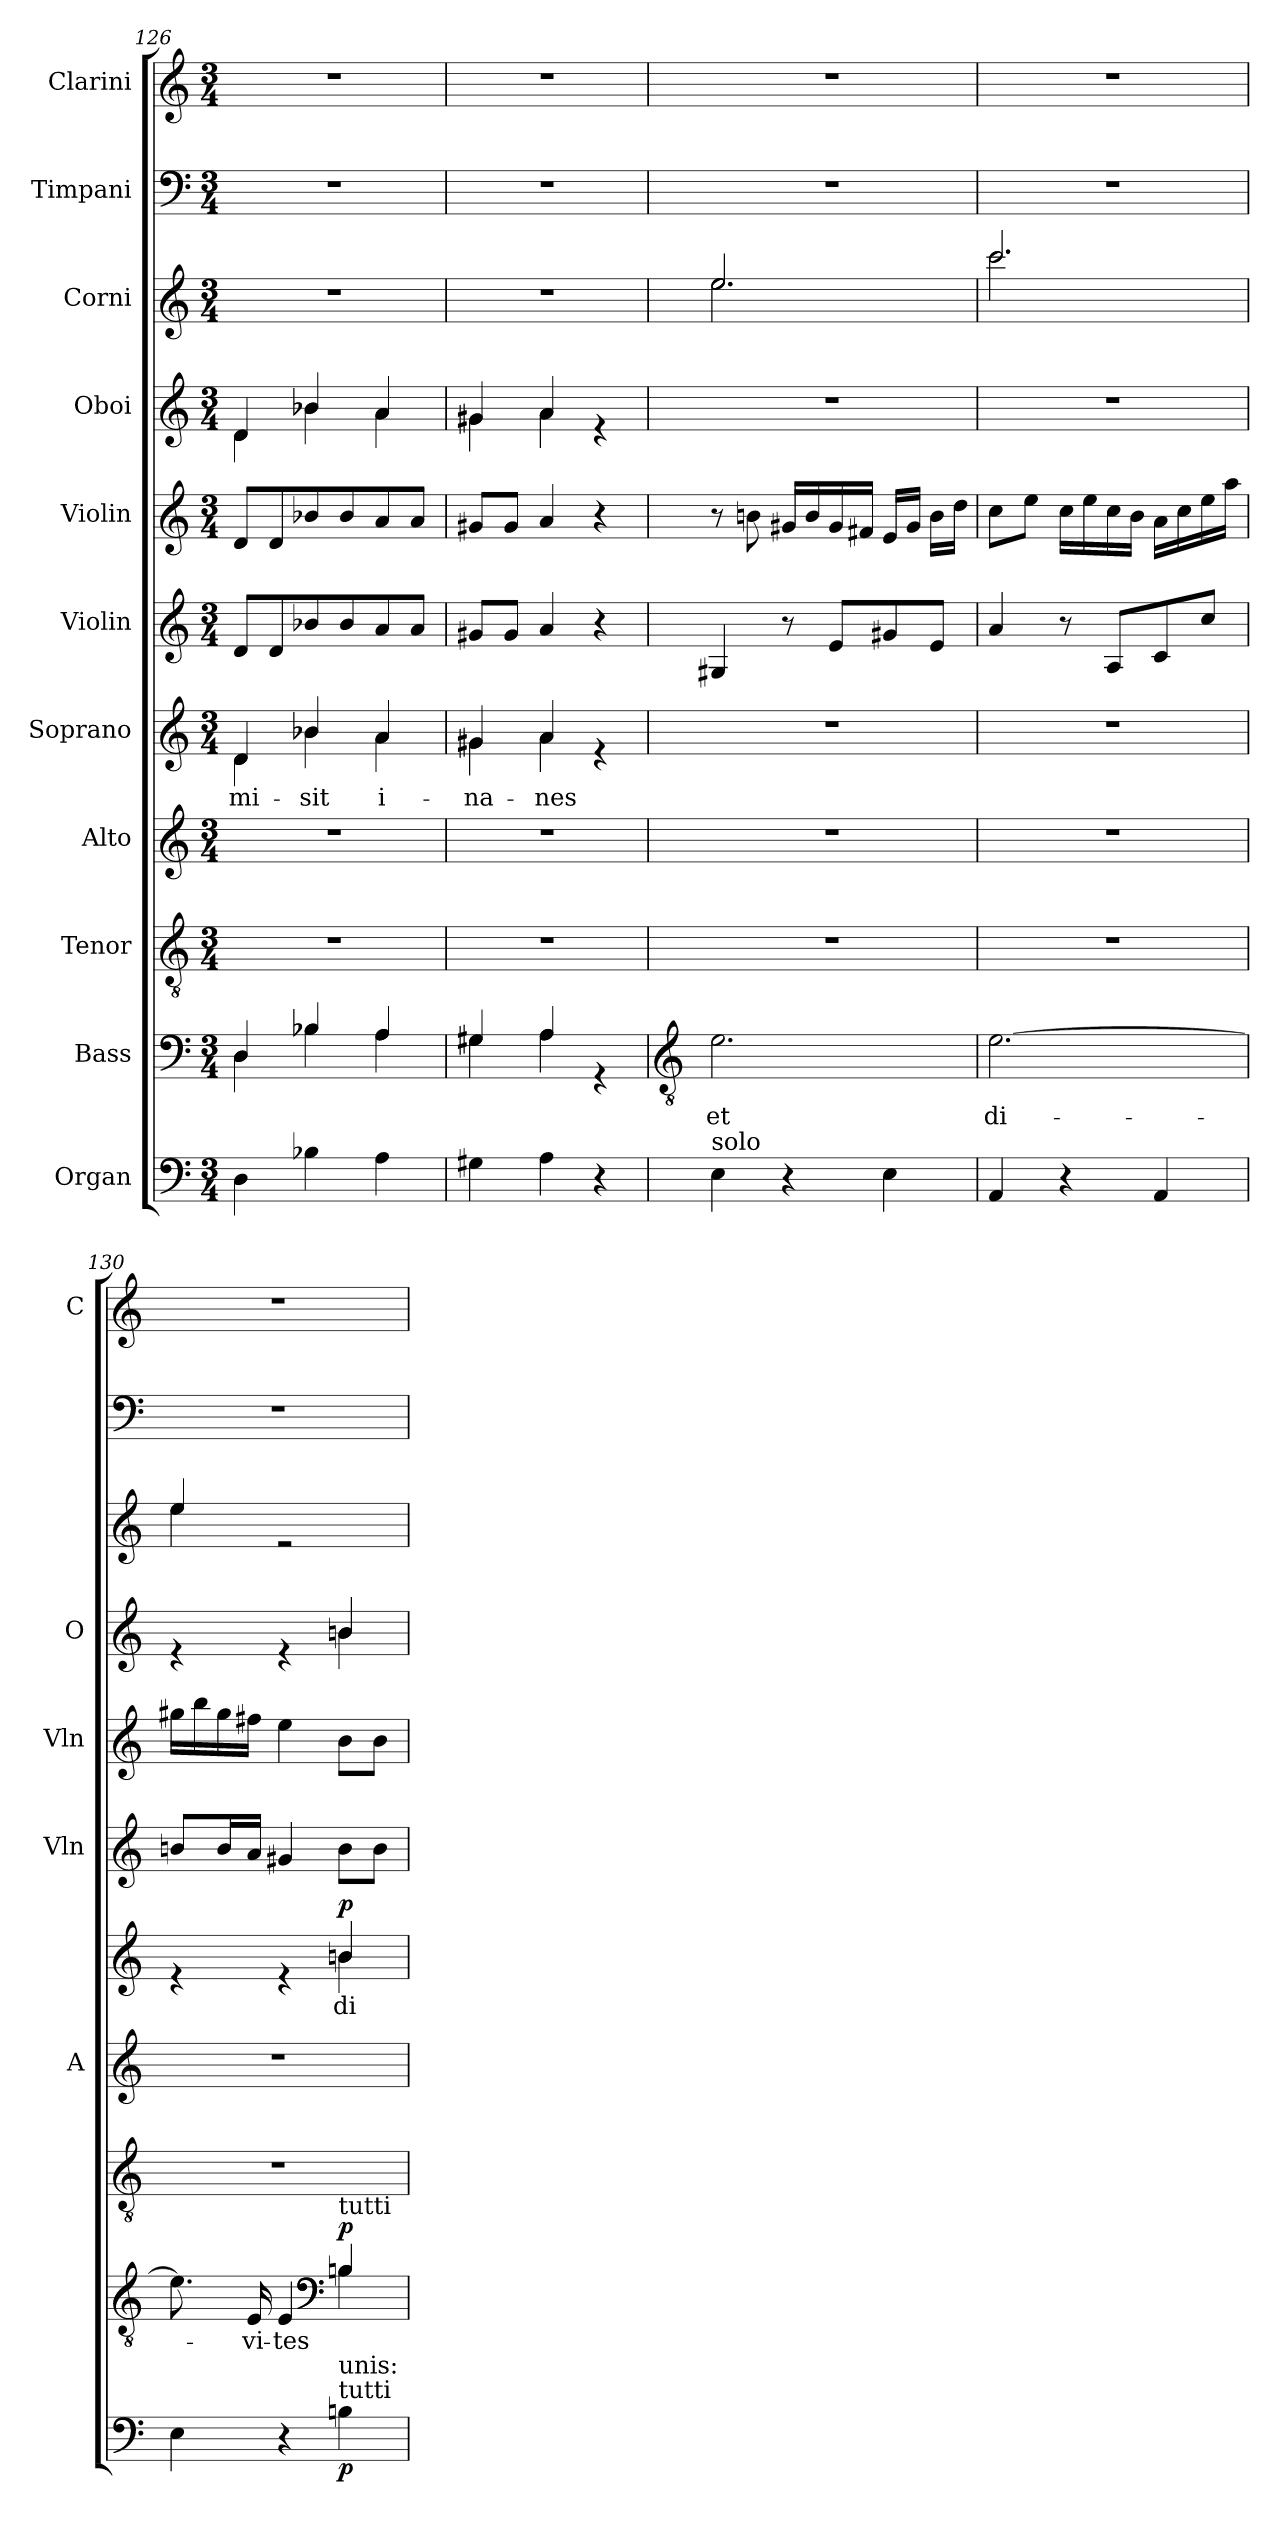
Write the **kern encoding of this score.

**kern	**dynam	**kern	**text	**dynam	**kern	**kern	**kern	**text	**dynam	**kern	**kern	**kern	**kern	**kern	**kern
*part11	*part11	*part10	*part10	*part10	*part9	*part8	*part7	*part7	*part7	*part6	*part5	*part4	*part3	*part2	*part1
*staff11	*staff11	*staff10	*staff10	*staff10	*staff9	*staff8	*staff7	*staff7	*staff7	*staff6	*staff5	*staff4	*staff3	*staff2	*staff1
*I"Organ	*	*I"Bass	*	*	*I"Tenor	*I"Alto	*I"Soprano	*	*	*I"Violin	*I"Violin	*I"Oboi	*I"Corni	*I"Timpani	*I"Clarini
*	*	*	*	*	*	*I'A	*	*	*	*I'Vln	*I'Vln	*I'O	*	*	*I'C
*clefF4	*	*clefF4	*	*	*clefGv2	*clefG2	*clefG2	*	*	*clefG2	*clefG2	*clefG2	*clefG2	*clefF4	*clefG2
*	*	*	*	*	*	*	*	*	*	*	*	*	*ITrd7c12	*	*
*k[]	*	*k[]	*	*	*k[]	*k[]	*k[]	*	*	*k[]	*k[]	*k[]	*k[]	*k[]	*k[]
*M3/4	*	*M3/4	*	*	*M3/4	*M3/4	*M3/4	*	*	*M3/4	*M3/4	*M3/4	*M3/4	*M3/4	*M3/4
=126	=126	=126	=126	=126	=126	=126	=126	=126	=126	=126	=126	=126	=126	=126	=126
*	*	*^	*	*	*	*	*	*	*	*	*	*	*	*	*
!	!	!	!	!	!	!	!	!	!LO:LY:b	!	!	!	!	!	!	!
*	*	*	*	*	*	*	*	*^	*	*	*	*	*^	*	*	*
4D\	.	4D/	4D\	.	.	2.r	2.r	4d/	4d\	-mi-	.	8d/L	8d/L	4d/	4d\	2.r	2.r	2.r
.	.	.	.	.	.	.	.	.	.	.	.	8d/	8d/	.	.	.	.	.
!	!	!	!	!	!	!	!	!	!	!LO:LY:b	!	!	!	!	!	!	!	!
4B-X\	.	4B-X/	4B-\	.	.	.	.	4b-X/	4b-\	-sit	.	8b-X/	8b-X/	4b-X/	4b-\	.	.	.
.	.	.	.	.	.	.	.	.	.	.	.	8b-/	8b-/	.	.	.	.	.
!	!	!	!	!	!	!	!	!	!	!LO:LY:b	!	!	!	!	!	!	!	!
4A\	.	4A/	4A\	.	.	.	.	4a/	4a\	i-	.	8a/	8a/	4a/	4a\	.	.	.
.	.	.	.	.	.	.	.	.	.	.	.	8a/J	8a/J	.	.	.	.	.
=127	=127	=127	=127	=127	=127	=127	=127	=127	=127	=127	=127	=127	=127	=127	=127	=127	=127	=127
!	!	!	!	!	!	!	!	!	!	!LO:LY:b	!	!	!	!	!	!	!	!
4G#X\	.	4G#X/	4G#\	.	.	2.r	2.r	4g#X/	4g#\	-na-	.	8g#X/L	8g#X/L	4g#X/	4g#\	2.r	2.r	2.r
.	.	.	.	.	.	.	.	.	.	.	.	8g#/J	8g#/J	.	.	.	.	.
!	!	!	!	!	!	!	!	!	!	!LO:LY:b	!	!	!	!	!	!	!	!
4A\	.	4A/	4A\	.	.	.	.	4a/	4a\	-nes	.	4a/	4a/	4a/	4a\	.	.	.
4r	.	4rGG	4ryy	.	.	.	.	4re	4ryy	.	.	4r	4r	4re	4ryy	.	.	.
*	*	*v	*v	*	*	*	*	*v	*v	*	*	*	*	*v	*v	*	*	*
!!LO:LB:g=z
=128	=128	=128	=128	=128	=128	=128	=128	=128	=128	=128	=128	=128	=128	=128	=128
*	*	*clefGv2	*	*	*	*	*	*	*	*	*	*	*	*	*
*	*	*^	*	*	*	*	*^	*	*	*	*	*^	*	*	*
!	!	!LO:TX:a:t=solo	!	!	!	!	!	!	!	!	!	!	!	!	!	!	!	!
!LO:TX:a:t=solo	!	!	!	!	!	!	!	!	!	!	!	!	!	!	!	!	!	!
!	!	!	!	!LO:LY:b	!	!	!	!	!	!	!	!	!	!	!	!	!	!
*	*	*v	*v	*	*	*	*	*v	*v	*	*	*	*	*v	*v	*^	*	*
4E\	.	2.e\	et	.	2.r	2.r	2.r	.	.	4G#X/	8r	2.r	2.e/	2.e\	2.r	2.r
.	.	.	.	.	.	.	.	.	.	.	8bn\	.	.	.	.	.
4r	.	.	.	.	.	.	.	.	.	8r	16g#X/LL	.	.	.	.	.
.	.	.	.	.	.	.	.	.	.	.	16b/	.	.	.	.	.
.	.	.	.	.	.	.	.	.	.	8e/L	16g#/	.	.	.	.	.
.	.	.	.	.	.	.	.	.	.	.	16f#X/JJ	.	.	.	.	.
4E\	.	.	.	.	.	.	.	.	.	8g#X/	16e/LL	.	.	.	.	.
.	.	.	.	.	.	.	.	.	.	.	16g#/JJ	.	.	.	.	.
.	.	.	.	.	.	.	.	.	.	8e/J	16b\LL	.	.	.	.	.
.	.	.	.	.	.	.	.	.	.	.	16dd\JJ	.	.	.	.	.
=129	=129	=129	=129	=129	=129	=129	=129	=129	=129	=129	=129	=129	=129	=129	=129	=129
!	!	!	!LO:LY:b	!	!	!	!	!	!	!	!	!	!	!	!	!
4AA/	.	[2.e\	di-	.	2.r	2.r	2.r	.	.	4a/	8cc\L	2.r	2.cc/	2.cc\	2.r	2.r
.	.	.	.	.	.	.	.	.	.	.	8ee\J	.	.	.	.	.
4r	.	.	.	.	.	.	.	.	.	8r	16cc\LL	.	.	.	.	.
.	.	.	.	.	.	.	.	.	.	.	16ee\	.	.	.	.	.
.	.	.	.	.	.	.	.	.	.	8A/L	16cc\	.	.	.	.	.
.	.	.	.	.	.	.	.	.	.	.	16b\JJ	.	.	.	.	.
4AA/	.	.	.	.	.	.	.	.	.	8c/	16a\LL	.	.	.	.	.
.	.	.	.	.	.	.	.	.	.	.	16cc\	.	.	.	.	.
.	.	.	.	.	.	.	.	.	.	8cc/J	16ee\	.	.	.	.	.
.	.	.	.	.	.	.	.	.	.	.	16aa\JJ	.	.	.	.	.
=130	=130	=130	=130	=130	=130	=130	=130	=130	=130	=130	=130	=130	=130	=130	=130	=130
*	*	*^	*	*	*	*	*^	*	*	*	*	*^	*	*	*	*
4E\	.	8.e\]	2ryy	.	.	2.r	2.r	4re	2ryy	.	.	8bn/L	16gg#X\LL	4re	2ryy	4e/	4e\	2.r	2.r
.	.	.	.	.	.	.	.	.	.	.	.	.	16bb\	.	.	.	.	.	.
.	.	.	.	.	.	.	.	.	.	.	.	16b/L	16gg#\	.	.	.	.	.	.
!	!	!	!	!LO:LY:b	!	!	!	!	!	!	!	!	!	!	!	!	!	!	!
.	.	16E/	.	-vi-	.	.	.	.	.	.	.	16a/JJ	16ff#X\JJ	.	.	.	.	.	.
!	!	!	!	!LO:LY:b	!	!	!	!	!	!	!	!	!	!	!	!	!	!	!
4r	.	4E/	.	-tes	.	.	.	4re	.	.	.	4g#X/	4ee\	4re	.	2re	2ryy	.	.
*	*	*clefF4	*	*	*	*	*	*	*	*	*	*	*	*	*	*	*	*	*
!	!	!LO:TX:a:t=tutti	!	!	!	!	!	!	!	!	!	!	!	!	!	!	!	!	!
!LO:TX:a:t=tutti	!	!	!	!	!	!	!	!	!	!	!	!	!	!	!	!	!	!	!
!LO:TX:a:t=unis&colon;	!	!	!	!	!	!	!	!	!	!	!	!	!	!	!	!	!	!	!
!	!LO:DY:b	!	!	!	!LO:DY:b	!	!	!	!	!LO:LY:b	!LO:DY:b	!	!	!	!	!	!	!	!
4Bn\	p	4Bn/	4B\	.	p	.	.	4bn/	4b\	di-	p	8b\L	8b\L	4bn/	4b\	.	.	.	.
.	.	.	.	.	.	.	.	.	.	.	.	8b\J	8b\J	.	.	.	.	.	.
*	*	*	*	*	*	*	*	*	*	*	*	*	*	*v	*v	*	*	*	*
*	*	*v	*v	*	*	*	*	*v	*v	*	*	*	*	*	*v	*v	*	*
=	=	=	=	=	=	=	=	=	=	=	=	=	=	=	=
*-	*-	*-	*-	*-	*-	*-	*-	*-	*-	*-	*-	*-	*-	*-	*-
